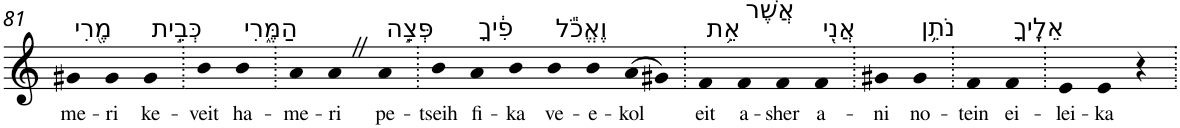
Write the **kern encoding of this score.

**kern	**text
*part1	*part1
*staff1	*staff1
*I"Piano	*
*I'Pno	*
!!LO:PB:g=z
*clefG2	*
*k[]	*
=81	=81
!LO:TX:a:t=מֶ֖רִי	!
!	!LO:LY:b
4g#X	me-
!	!LO:LY:b
4g#	-ri
!LO:TX:a:t=כְּבֵ֣ית	!
!	!LO:LY:b
4g#	ke-
=82.	=82.
!	!LO:LY:b
4b	-veit
!LO:TX:a:t=הַמֶּ֑רִי	!
!	!LO:LY:b
4b	ha-
=83.	=83.
!	!LO:LY:b
4a	-me-
!	!LO:LY:b
4aZ	-ri
!LO:TX:a:t=פְּצֵ֣ה	!
!	!LO:LY:b
4a	pe-
=84.	=84.
!	!LO:LY:b
4b	-tseih
!LO:TX:a:t=פִ֔יךָ	!
!	!LO:LY:b
4a	fi-
!	!LO:LY:b
4b	-ka
!LO:TX:a:t=וֶאֱכֹ֕ל	!
!	!LO:LY:b
4b	ve-
!	!LO:LY:b
4b	-e-
!	!LO:LY:b
(>8a	-kol
8g#X)	.
=85.	=85.
!LO:TX:a:t=אֵ֥ת	!
!	!LO:LY:b
4f	eit
!LO:TX:a:t=אֲשֶׁר	!
!	!LO:LY:b
4f	a-
!	!LO:LY:b
4f	-sher
!LO:TX:a:t=אֲנִ֖י	!
!	!LO:LY:b
4f	a-
=86.	=86.
!	!LO:LY:b
4g#X	-ni
!LO:TX:a:t=נֹתֵ֥ן	!
!	!LO:LY:b
4g#	no-
=87.	=87.
!	!LO:LY:b
4f	-tein
!LO:TX:a:t=אֵלֶֽיךָ	!
!	!LO:LY:b
4f	ei-
=88.	=88.
!	!LO:LY:b
4e	-lei-
!	!LO:LY:b
4e	-ka
4r	.
=.	=.
*-	*-
